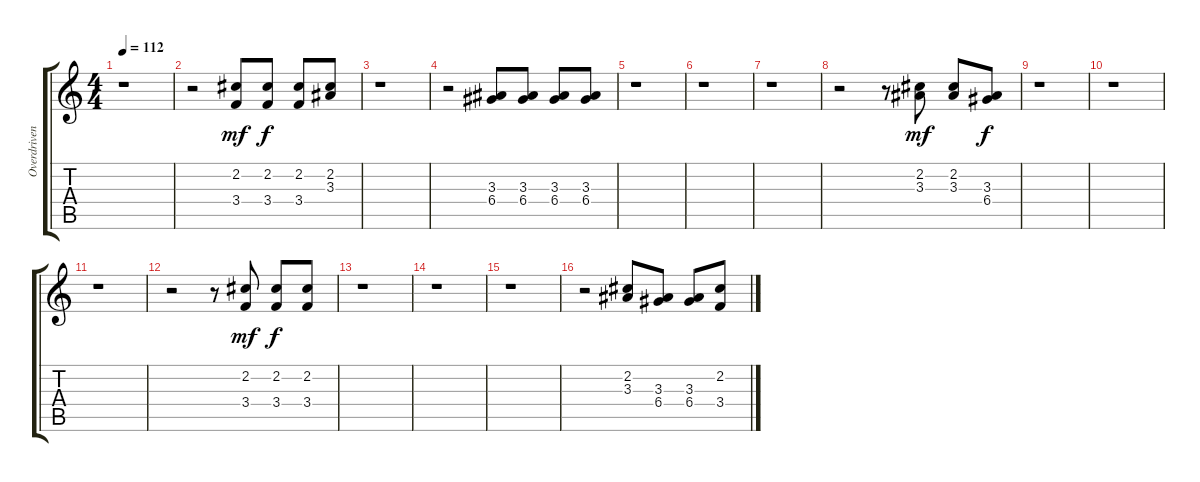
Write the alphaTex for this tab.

\track ("Overdriven Guitar" "Overdriven") {instrument overdrivenguitar}
\staff {score tabs}
\tuning (E4 B3 G3 D3 A2 E2) {hide}
\ts (4 4)
\tempo 112
\clef g2
\ks c
r.1{dy mf instrument overdrivenguitar} |
r.2 (2.2 3.4).8 (2.2 3.4).8{dy f} (2.2 3.4).8 (2.2 3.3).8 |
r.1 |
r.2 (3.3 6.4).8 (3.3 6.4).8 (3.3 6.4).8 (3.3 6.4).8 |
r.1 |
r.1 |
r.1 |
r.2 r.8 (2.2 3.3).8{dy mf} (2.2 3.3).8 (3.3 6.4).8{dy f} |
r.1 |
r.1 |
r.1 |
r.2 r.8 (2.2 3.4).8{dy mf} (2.2 3.4).8{dy f} (2.2 3.4).8 |
r.1 |
r.1 |
r.1 |
r.2 (2.2 3.3).8 (3.3 6.4).8 (3.3 6.4).8 (2.2 3.4).8
